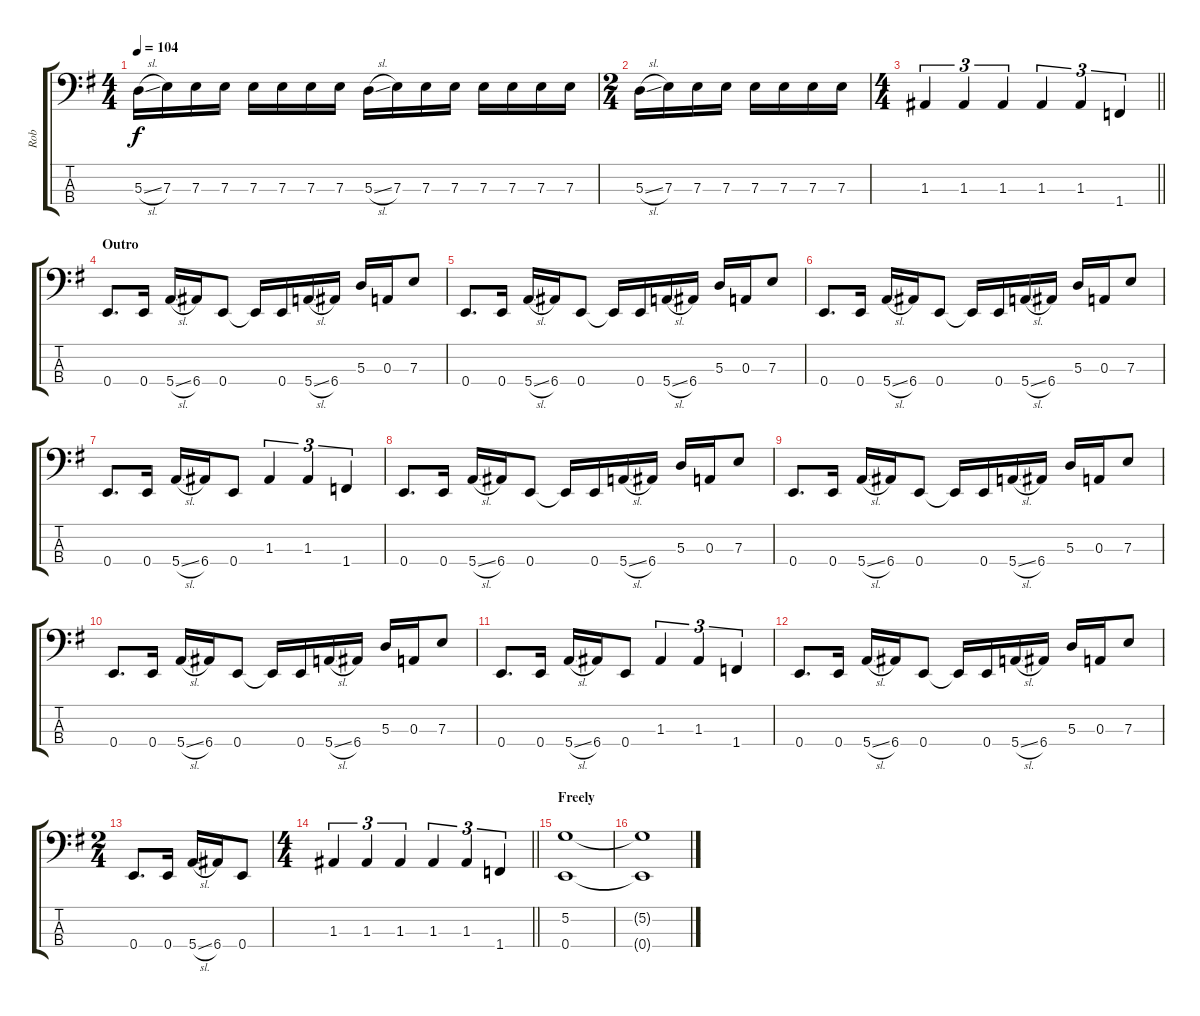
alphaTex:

\track ("Rob" "Rob") {instrument electricbassfinger}
\staff {score tabs}
\tuning (G2 D2 A1 E1) {hide}
\ts (4 4)
\tempo 104
\clef f4
\ks eminor
5.3{sl}.16{dy f} 7.3.16 7.3.16 7.3.16 7.3.16 7.3.16 7.3.16 7.3.16 5.3{sl}.16 7.3.16 7.3.16 7.3.16 7.3.16 7.3.16 7.3.16 7.3.16 |
\ts (2 4)
5.3{sl}.16 7.3.16 7.3.16 7.3.16 7.3.16 7.3.16 7.3.16 7.3.16 |
\ts (4 4)
\barLineRight lightlight
1.3.4{tu (3 2)} 1.3.4{tu (3 2)} 1.3.4{tu (3 2)} 1.3.4{tu (3 2)} 1.3.4{tu (3 2)} 1.4.4{tu (3 2)} |
\section ("" "Outro")
0.4.8{d} 0.4.16 5.4{sl}.16 6.4.16 0.4.8 0.4{t}.16 0.4.16 5.4{sl}.16 6.4.16 5.3.16 0.3.16 7.3.8 |
0.4.8{d} 0.4.16 5.4{sl}.16 6.4.16 0.4.8 0.4{t}.16 0.4.16 5.4{sl}.16 6.4.16 5.3.16 0.3.16 7.3.8 |
0.4.8{d} 0.4.16 5.4{sl}.16 6.4.16 0.4.8 0.4{t}.16 0.4.16 5.4{sl}.16 6.4.16 5.3.16 0.3.16 7.3.8 |
0.4.8{d} 0.4.16 5.4{sl}.16 6.4.16 0.4.8 1.3.4{tu (3 2)} 1.3.4{tu (3 2)} 1.4.4{tu (3 2)} |
0.4.8{d} 0.4.16 5.4{sl}.16 6.4.16 0.4.8 0.4{t}.16 0.4.16 5.4{sl}.16 6.4.16 5.3.16 0.3.16 7.3.8 |
0.4.8{d} 0.4.16 5.4{sl}.16 6.4.16 0.4.8 0.4{t}.16 0.4.16 5.4{sl}.16 6.4.16 5.3.16 0.3.16 7.3.8 |
0.4.8{d} 0.4.16 5.4{sl}.16 6.4.16 0.4.8 0.4{t}.16 0.4.16 5.4{sl}.16 6.4.16 5.3.16 0.3.16 7.3.8 |
0.4.8{d} 0.4.16 5.4{sl}.16 6.4.16 0.4.8 1.3.4{tu (3 2)} 1.3.4{tu (3 2)} 1.4.4{tu (3 2)} |
0.4.8{d} 0.4.16 5.4{sl}.16 6.4.16 0.4.8 0.4{t}.16 0.4.16 5.4{sl}.16 6.4.16 5.3.16 0.3.16 7.3.8 |
\ts (2 4)
0.4.8{d} 0.4.16 5.4{sl}.16 6.4.16 0.4.8 |
\ts (4 4)
\barLineRight lightlight
1.3.4{tu (3 2)} 1.3.4{tu (3 2)} 1.3.4{tu (3 2)} 1.3.4{tu (3 2)} 1.3.4{tu (3 2)} 1.4.4{tu (3 2)} |
\section ("" "Freely")
(5.2 0.4).1 |
(5.2{t} 0.4{t}).1
